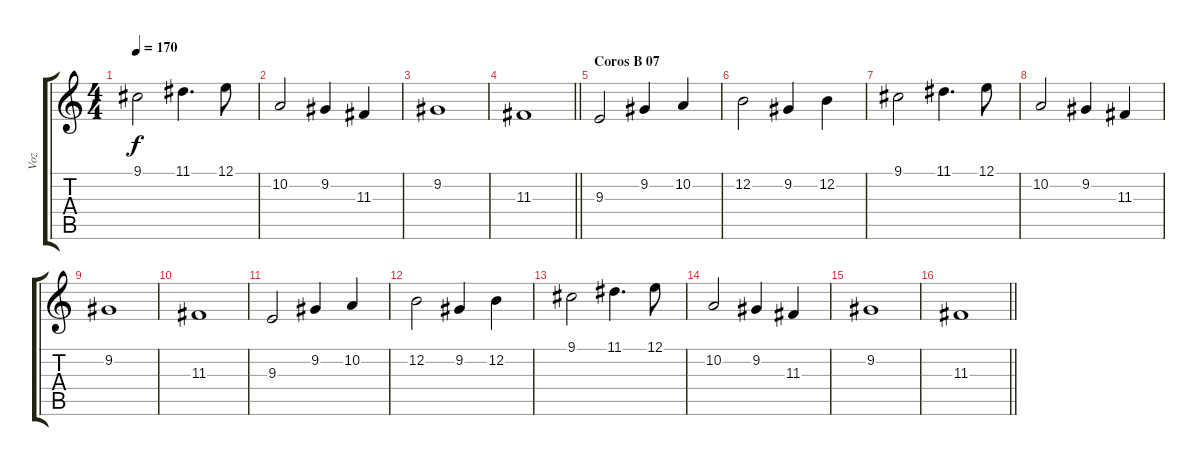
\track ("Voz" "Voz") {instrument clarinet}
\staff {score tabs}
\tuning (E4 B3 G3 D3 A2 E2) {hide}
\ts (4 4)
\tempo 170
\clef g2
\ks c
9.1.2{dy f} 11.1.4{d} 12.1.8 |
10.2.2 9.2.4 11.3.4 |
9.2.1 |
\barLineRight lightlight
11.3.1 |
\section ("" "Coros B 07")
9.3.2 9.2.4 10.2.4 |
12.2.2 9.2.4 12.2.4 |
9.1.2 11.1.4{d} 12.1.8 |
10.2.2 9.2.4 11.3.4 |
9.2.1 |
11.3.1 |
9.3.2 9.2.4 10.2.4 |
12.2.2 9.2.4 12.2.4 |
9.1.2 11.1.4{d} 12.1.8 |
10.2.2 9.2.4 11.3.4 |
9.2.1 |
\barLineRight lightlight
11.3.1
